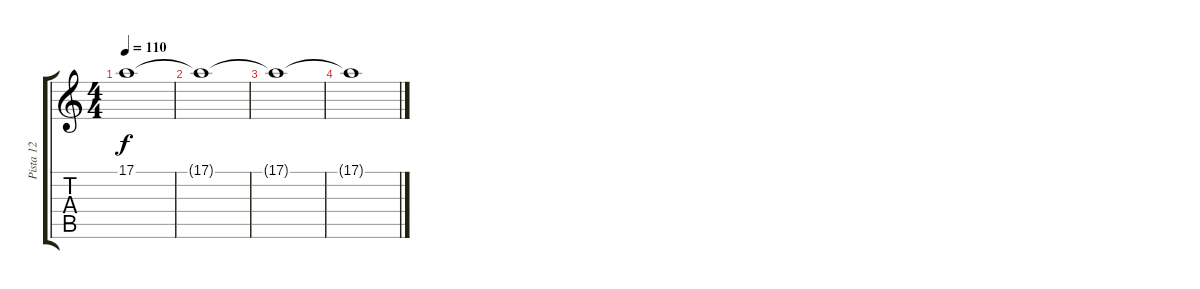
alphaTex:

\track ("Pista 12" "Pista 12") {instrument piccolo}
\staff {score tabs}
\tuning (E4 B3 G3 D3 A2 E2) {hide}
\ts (4 4)
\tempo 110
\clef g2
\ks c
17.1.1{dy f} |
17.1{t}.1 |
17.1{t}.1 |
17.1{t}.1
